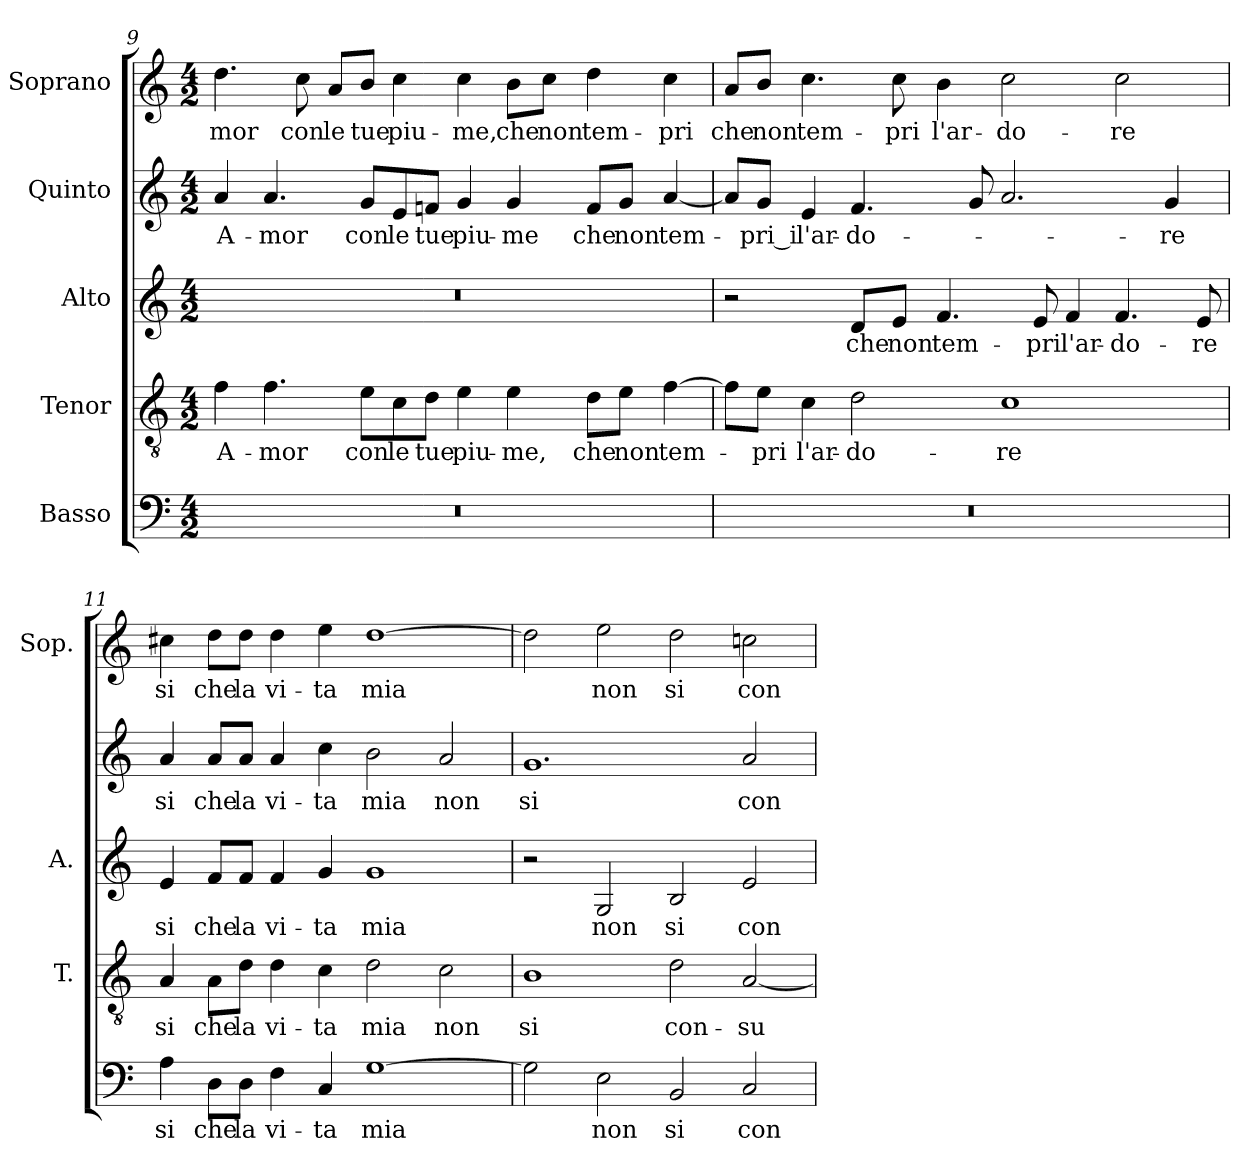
**kern	**text	**kern	**text	**kern	**text	**kern	**text	**kern	**text
*part5	*part5	*part4	*part4	*part3	*part3	*part2	*part2	*part1	*part1
*staff5	*staff5	*staff4	*staff4	*staff3	*staff3	*staff2	*staff2	*staff1	*staff1
*I"Basso	*	*I"Tenor	*	*I"Alto	*	*I"Quinto	*	*I"Soprano	*
*	*	*I'T.	*	*I'A.	*	*	*	*I'Sop.	*
!!LO:LB:g=z
*clefF4	*	*clefGv2	*	*clefG2	*	*clefG2	*	*clefG2	*
*	*	*ITrd7c12	*	*	*	*	*	*	*
*k[]	*	*k[]	*	*k[]	*	*k[]	*	*k[]	*
*C:	*	*C:	*	*C:	*	*C:	*	*C:	*
*M4/2	*	*M4/2	*	*M4/2	*	*M4/2	*	*M4/2	*
=9	=9	=9	=9	=9	=9	=9	=9	=9	=9
!LO:N:vis=1	!	!	!	!	!	!	!	!	!
!	!	!	!LO:LY:b:color=#000000	!LO:N:vis=1	!	!	!	!	!
!	!	!	!	!	!	!	!LO:LY:b:color=#000000	!	!
!	!	!	!	!	!	!	!	!	!LO:LY:b:color=#000000
0r	.	4Fi\	A-	0r	.	4ai/	A-	4.ddi\	-mor
!	!	!	!LO:LY:b:color=#000000	!	!	!	!	!	!
!	!	!	!	!	!	!	!LO:LY:b:color=#000000	!	!
.	.	4.Fi\	-mor	.	.	4.ai/	-mor	.	.
!	!	!	!	!	!	!	!	!	!LO:LY:b:color=#000000
.	.	.	.	.	.	.	.	8cci\	con
!	!	!	!	!	!	!	!	!	!LO:LY:b:color=#000000
.	.	.	.	.	.	.	.	8ai/L	le
!	!	!	!LO:LY:b:color=#000000	!	!	!	!	!	!
!	!	!	!	!	!	!	!LO:LY:b:color=#000000	!	!
!	!	!	!	!	!	!	!	!	!LO:LY:b:color=#000000
.	.	8Ei\L	con	.	.	8gi/L	con	8bi/J	tue
!	!	!	!LO:LY:b:color=#000000	!	!	!	!	!	!
!	!	!	!	!	!	!	!LO:LY:b:color=#000000	!	!
!	!	!	!	!	!	!	!	!	!LO:LY:b:color=#000000
.	.	8Ci\	le	.	.	8ei/	le	4cci\	piu-
!	!	!	!LO:LY:b:color=#000000	!	!	!	!	!	!
!	!	!	!	!	!	!	!LO:LY:b:color=#000000	!	!
.	.	8Di\J	tue	.	.	8fni/J	tue	.	.
!	!	!	!LO:LY:b:color=#000000	!	!	!	!	!	!
!	!	!	!	!	!	!	!LO:LY:b:color=#000000	!	!
!	!	!	!	!	!	!	!	!	!LO:LY:b:color=#000000
.	.	4Ei\	piu-	.	.	4gi/	piu-	4cci\	-me,
!	!	!	!LO:LY:b:color=#000000	!	!	!	!	!	!
!	!	!	!	!	!	!	!LO:LY:b:color=#000000	!	!
!	!	!	!	!	!	!	!	!	!LO:LY:b:color=#000000
.	.	4Ei\	-me,	.	.	4gi/	-me	8bi\L	che
!	!	!	!	!	!	!	!	!	!LO:LY:b:color=#000000
.	.	.	.	.	.	.	.	8cci\J	non
!	!	!	!LO:LY:b:color=#000000	!	!	!	!	!	!
!	!	!	!	!	!	!	!LO:LY:b:color=#000000	!	!
!	!	!	!	!	!	!	!	!	!LO:LY:b:color=#000000
.	.	8Di\L	che	.	.	8fi/L	che	4ddi\	tem-
!	!	!	!LO:LY:b:color=#000000	!	!	!	!	!	!
!	!	!	!	!	!	!	!LO:LY:b:color=#000000	!	!
.	.	8Ei\J	non	.	.	8gi/J	non	.	.
!	!	!	!LO:LY:b:color=#000000	!	!	!	!	!	!
!	!	!	!	!	!	!	!LO:LY:b:color=#000000	!	!
!	!	!	!	!	!	!	!	!	!LO:LY:b:color=#000000
.	.	[>4Fi\	tem-	.	.	[<4ai/	tem-	4cci\	-pri
=10	=10	=10	=10	=10	=10	=10	=10	=10	=10
!LO:N:vis=1	!	!	!	!	!	!	!	!	!
!	!	!	!	!	!	!	!	!	!LO:LY:b:color=#000000
0r	.	8Fi\L]	.	2r	.	8ai/L]	.	8ai/L	che
!	!	!	!LO:LY:b:color=#000000	!	!	!	!	!	!
!	!	!	!	!	!	!	!LO:LY:b:color=#000000	!	!
!	!	!	!	!	!	!	!	!	!LO:LY:b:color=#000000
.	.	8Ei\J	-pri	.	.	8gi/J	-pri_i	8bi/J	non
!	!	!	!LO:LY:b:color=#000000	!	!	!	!	!	!
!	!	!	!	!	!	!	!LO:LY:b:color=#000000	!	!
!	!	!	!	!	!	!	!	!	!LO:LY:b:color=#000000
.	.	4Ci\	l'ar-	.	.	4ei/	l'ar-	4.cci\	tem-
!	!	!	!LO:LY:b:color=#000000	!	!	!	!	!	!
!	!	!	!	!	!LO:LY:b:color=#000000	!	!	!	!
!	!	!	!	!	!	!	!LO:LY:b:color=#000000	!	!
.	.	2Di\	-do-	8di/L	che	4.fi/	-do-	.	.
!	!	!	!	!	!LO:LY:b:color=#000000	!	!	!	!
!	!	!	!	!	!	!	!	!	!LO:LY:b:color=#000000
.	.	.	.	8ei/J	non	.	.	8cci\	-pri
!	!	!	!	!	!LO:LY:b:color=#000000	!	!	!	!
!	!	!	!	!	!	!	!	!	!LO:LY:b:color=#000000
.	.	.	.	4.fi/	tem-	.	.	4bi\	l'ar-
.	.	.	.	.	.	8gi/	.	.	.
!	!	!	!LO:LY:b:color=#000000	!	!	!	!	!	!
!	!	!	!	!	!	!	!	!	!LO:LY:b:color=#000000
.	.	1Ci	-re	.	.	2.ai/	.	2cci\	-do-
!	!	!	!	!	!LO:LY:b:color=#000000	!	!	!	!
.	.	.	.	8ei/	-pri	.	.	.	.
!	!	!	!	!	!LO:LY:b:color=#000000	!	!	!	!
.	.	.	.	4fi/	l'ar-	.	.	.	.
!	!	!	!	!	!LO:LY:b:color=#000000	!	!	!	!
!	!	!	!	!	!	!	!	!	!LO:LY:b:color=#000000
.	.	.	.	4.fi/	-do-	.	.	2cci\	-re
!	!	!	!	!	!	!	!LO:LY:b:color=#000000	!	!
.	.	.	.	.	.	4gi/	-re	.	.
!	!	!	!	!	!LO:LY:b:color=#000000	!	!	!	!
.	.	.	.	8ei/	-re	.	.	.	.
=11	=11	=11	=11	=11	=11	=11	=11	=11	=11
!	!LO:LY:b:color=#000000	!	!	!	!	!	!	!	!
!	!	!	!LO:LY:b:color=#000000	!	!	!	!	!	!
!	!	!	!	!	!LO:LY:b:color=#000000	!	!	!	!
!	!	!	!	!	!	!	!LO:LY:b:color=#000000	!	!
!	!	!	!	!	!	!	!	!	!LO:LY:b:color=#000000
4Ai\	si	4AAi/	si	4ei/	si	4ai/	si	4cc#Xi\	si
!	!LO:LY:b:color=#000000	!	!	!	!	!	!	!	!
!	!	!	!LO:LY:b:color=#000000	!	!	!	!	!	!
!	!	!	!	!	!LO:LY:b:color=#000000	!	!	!	!
!	!	!	!	!	!	!	!LO:LY:b:color=#000000	!	!
!	!	!	!	!	!	!	!	!	!LO:LY:b:color=#000000
8Di\L	che	8AAi\L	che	8fi/L	che	8ai/L	che	8ddi\L	che
!	!LO:LY:b:color=#000000	!	!	!	!	!	!	!	!
!	!	!	!LO:LY:b:color=#000000	!	!	!	!	!	!
!	!	!	!	!	!LO:LY:b:color=#000000	!	!	!	!
!	!	!	!	!	!	!	!LO:LY:b:color=#000000	!	!
!	!	!	!	!	!	!	!	!	!LO:LY:b:color=#000000
8Di\J	la	8Di\J	la	8fi/J	la	8ai/J	la	8ddi\J	la
!	!LO:LY:b:color=#000000	!	!	!	!	!	!	!	!
!	!	!	!LO:LY:b:color=#000000	!	!	!	!	!	!
!	!	!	!	!	!LO:LY:b:color=#000000	!	!	!	!
!	!	!	!	!	!	!	!LO:LY:b:color=#000000	!	!
!	!	!	!	!	!	!	!	!	!LO:LY:b:color=#000000
4Fi\	vi-	4Di\	vi-	4fi/	vi-	4ai/	vi-	4ddi\	vi-
!	!LO:LY:b:color=#000000	!	!	!	!	!	!	!	!
!	!	!	!LO:LY:b:color=#000000	!	!	!	!	!	!
!	!	!	!	!	!LO:LY:b:color=#000000	!	!	!	!
!	!	!	!	!	!	!	!LO:LY:b:color=#000000	!	!
!	!	!	!	!	!	!	!	!	!LO:LY:b:color=#000000
4Ci/	-ta	4Ci\	-ta	4gi/	-ta	4cci\	-ta	4eei\	-ta
!	!LO:LY:b:color=#000000	!	!	!	!	!	!	!	!
!	!	!	!LO:LY:b:color=#000000	!	!	!	!	!	!
!	!	!	!	!	!LO:LY:b:color=#000000	!	!	!	!
!	!	!	!	!	!	!	!LO:LY:b:color=#000000	!	!
!	!	!	!	!	!	!	!	!	!LO:LY:b:color=#000000
[>1Gi	mia	2Di\	mia	1gi	mia	2bi\	mia	[>1ddi	mia
!	!	!	!LO:LY:b:color=#000000	!	!	!	!	!	!
!	!	!	!	!	!	!	!LO:LY:b:color=#000000	!	!
.	.	2Ci\	non	.	.	2ai/	non	.	.
!!LO:PB:g=z
=12	=12	=12	=12	=12	=12	=12	=12	=12	=12
!	!	!	!LO:LY:b:color=#000000	!	!	!	!	!	!
!	!	!	!	!	!	!	!LO:LY:b:color=#000000	!	!
2Gi\]	.	1BBi	si	2r	.	1.gi	si	2ddi\]	.
!	!LO:LY:b:color=#000000	!	!	!	!	!	!	!	!
!	!	!	!	!	!LO:LY:b:color=#000000	!	!	!	!
!	!	!	!	!	!	!	!	!	!LO:LY:b:color=#000000
2Ei\	non	.	.	2Gi/	non	.	.	2eei\	non
!	!LO:LY:b:color=#000000	!	!	!	!	!	!	!	!
!	!	!	!LO:LY:b:color=#000000	!	!	!	!	!	!
!	!	!	!	!	!LO:LY:b:color=#000000	!	!	!	!
!	!	!	!	!	!	!	!	!	!LO:LY:b:color=#000000
2BBi/	si	2Di\	con-	2Bi/	si	.	.	2ddi\	si
!	!LO:LY:b:color=#000000	!	!	!	!	!	!	!	!
!	!	!	!LO:LY:b:color=#000000	!	!	!	!	!	!
!	!	!	!	!	!LO:LY:b:color=#000000	!	!	!	!
!	!	!	!	!	!	!	!LO:LY:b:color=#000000	!	!
!	!	!	!	!	!	!	!	!	!LO:LY:b:color=#000000
2Ci/	con-	[<2AAi/	-su-	2ei/	con-	2ai/	con-	2ccni\	con-
=	=	=	=	=	=	=	=	=	=
*-	*-	*-	*-	*-	*-	*-	*-	*-	*-
